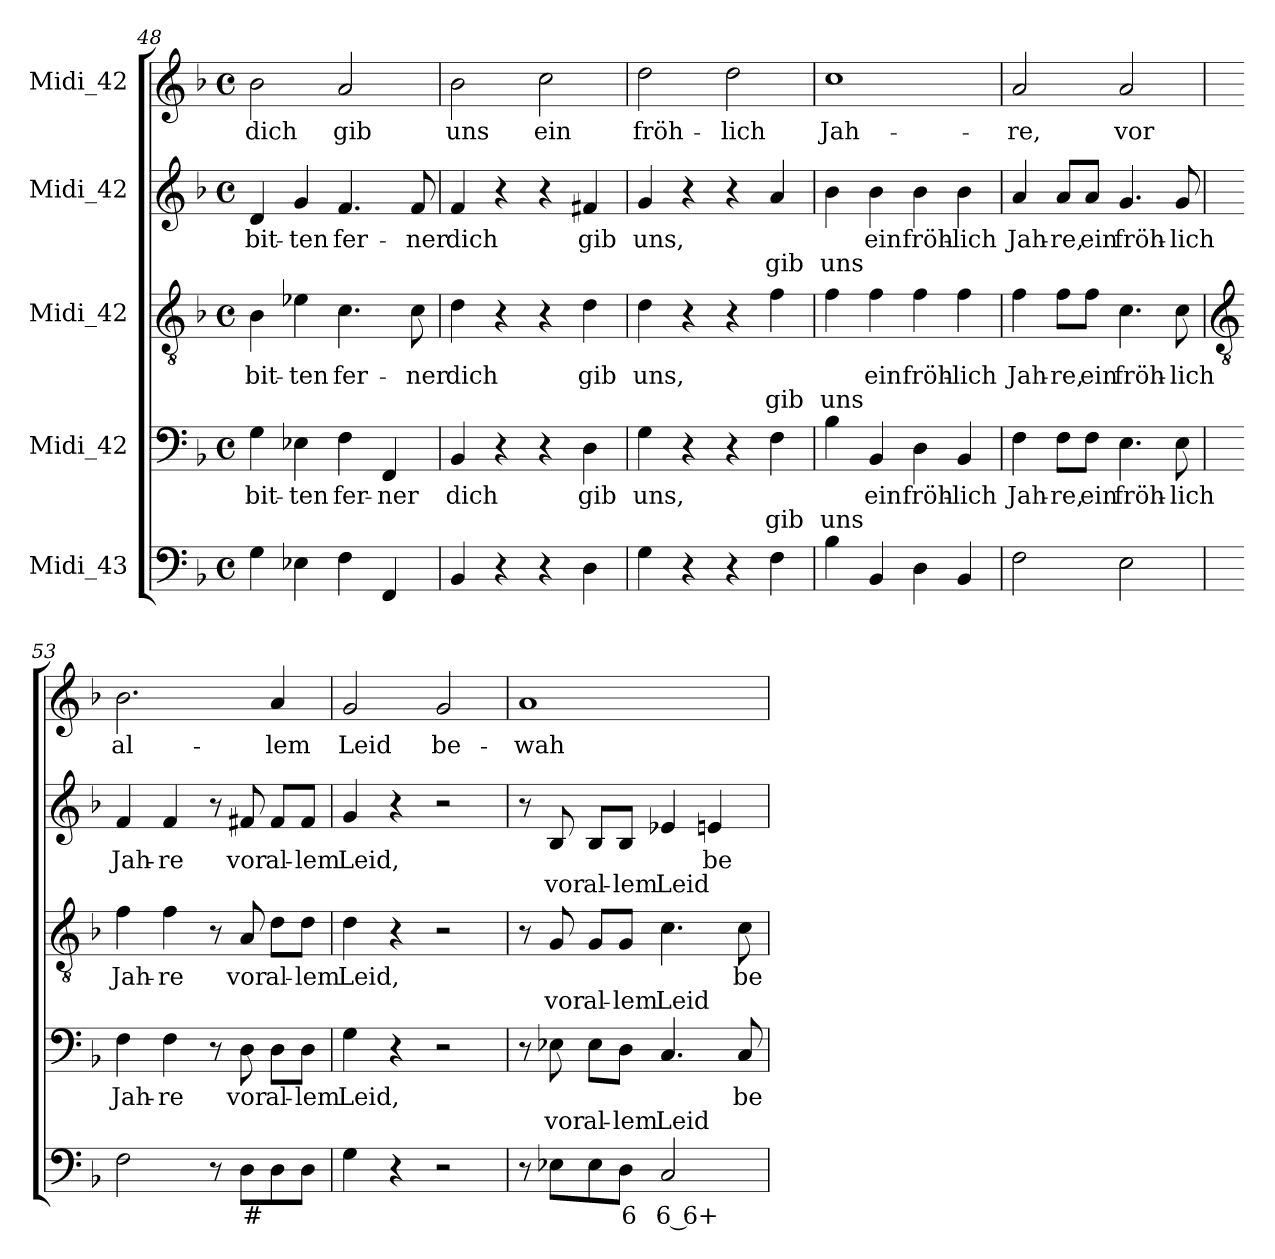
**kern	**text	**kern	**text	**text	**kern	**text	**text	**kern	**text	**text	**kern	**text
*part5	*part5	*part4	*part4	*part4	*part3	*part3	*part3	*part2	*part2	*part2	*part1	*part1
*staff5	*staff5	*staff4	*staff4	*staff4	*staff3	*staff3	*staff3	*staff2	*staff2	*staff2	*staff1	*staff1
*I"Midi_43	*	*I"Midi_42	*	*	*I"Midi_42	*	*	*I"Midi_42	*	*	*I"Midi_42	*
!!LO:LB:g=z
*clefF4	*	*clefF4	*	*	*clefGv2	*	*	*clefG2	*	*	*clefG2	*
*k[b-]	*	*k[b-]	*	*	*k[b-]	*	*	*k[b-]	*	*	*k[b-]	*
*F:	*	*F:	*	*	*F:	*	*	*F:	*	*	*F:	*
*M4/4	*	*M4/4	*	*	*M4/4	*	*	*M4/4	*	*	*M4/4	*
*met(c)	*	*met(c)	*	*	*met(c)	*	*	*met(c)	*	*	*met(c)	*
=48	=48	=48	=48	=48	=48	=48	=48	=48	=48	=48	=48	=48
!	!	!	!LO:LY:b	!	!	!LO:LY:b	!	!	!LO:LY:b	!	!	!LO:LY:b
4G	.	4G	bit-	.	4B-	bit-	.	4d	bit-	.	2b-	dich
!	!	!	!LO:LY:b	!	!	!LO:LY:b	!	!	!LO:LY:b	!	!	!
4E-X	.	4E-X	-ten	.	4e-X	-ten	.	4g	-ten	.	.	.
!	!	!	!LO:LY:b	!	!	!LO:LY:b	!	!	!LO:LY:b	!	!	!LO:LY:b
4F	.	4F	fer-	.	4.c	fer-	.	4.f	fer-	.	2a	gib
!	!	!	!LO:LY:b	!	!	!	!	!	!	!	!	!
4FF	.	4FF	-ner	.	.	.	.	.	.	.	.	.
!	!	!	!	!	!	!LO:LY:b	!	!	!LO:LY:b	!	!	!
.	.	.	.	.	8c	-ner	.	8f	-ner	.	.	.
=49	=49	=49	=49	=49	=49	=49	=49	=49	=49	=49	=49	=49
!	!	!	!LO:LY:b	!	!	!LO:LY:b	!	!	!LO:LY:b	!	!	!LO:LY:b
4BB-	.	4BB-	dich	.	4d	dich	.	4f	dich	.	2b-	uns
4r	.	4r	.	.	4r	.	.	4r	.	.	.	.
!	!	!	!	!	!	!	!	!	!	!	!	!LO:LY:b
4r	.	4r	.	.	4r	.	.	4r	.	.	2cc	ein
!	!	!	!LO:LY:b	!	!	!LO:LY:b	!	!	!LO:LY:b	!	!	!
4D	.	4D	gib	.	4d	gib	.	4f#X	gib	.	.	.
=50	=50	=50	=50	=50	=50	=50	=50	=50	=50	=50	=50	=50
!	!	!	!LO:LY:b	!	!	!LO:LY:b	!	!	!LO:LY:b	!	!	!LO:LY:b
4G	.	4G	uns,	.	4d	uns,	.	4g	uns,	.	2dd	fröh-
4r	.	4r	.	.	4r	.	.	4r	.	.	.	.
!	!	!	!	!	!	!	!	!	!	!	!	!LO:LY:b
4r	.	4r	.	.	4r	.	.	4r	.	.	2dd	-lich
!	!	!	!	!LO:LY:b	!	!	!LO:LY:b	!	!	!LO:LY:b	!	!
4F	.	4F	.	gib	4f	.	gib	4a	.	gib	.	.
=51	=51	=51	=51	=51	=51	=51	=51	=51	=51	=51	=51	=51
!	!	!	!	!LO:LY:b	!	!	!LO:LY:b	!	!	!LO:LY:b	!	!LO:LY:b
4B-	.	4B-	.	uns	4f	.	uns	4b-	.	uns	1cc	Jah-
!	!	!	!LO:LY:b	!	!	!LO:LY:b	!	!	!LO:LY:b	!	!	!
4BB-	.	4BB-	ein	.	4f	ein	.	4b-	ein	.	.	.
!	!	!	!LO:LY:b	!	!	!LO:LY:b	!	!	!LO:LY:b	!	!	!
4D	.	4D	fröh-	.	4f	fröh-	.	4b-	fröh-	.	.	.
!	!	!	!LO:LY:b	!	!	!LO:LY:b	!	!	!LO:LY:b	!	!	!
4BB-	.	4BB-	-lich	.	4f	-lich	.	4b-	-lich	.	.	.
!!LO:LB:g=z
=52	=52	=52	=52	=52	=52	=52	=52	=52	=52	=52	=52	=52
!	!	!	!LO:LY:b	!	!	!LO:LY:b	!	!	!LO:LY:b	!	!	!LO:LY:b
2F	.	4F	Jah-	.	4f	Jah-	.	4a	Jah-	.	2a	-re,
!	!	!	!LO:LY:b	!	!	!LO:LY:b	!	!	!LO:LY:b	!	!	!
.	.	8FL	-re,	.	8fL	-re,	.	8aL	-re,	.	.	.
!	!	!	!LO:LY:b	!	!	!LO:LY:b	!	!	!LO:LY:b	!	!	!
.	.	8FJ	ein	.	8fJ	ein	.	8aJ	ein	.	.	.
!	!	!	!LO:LY:b	!	!	!LO:LY:b	!	!	!LO:LY:b	!	!	!LO:LY:b
2E	.	4.E	fröh-	.	4.c	fröh-	.	4.g	fröh-	.	2a	vor
!	!	!	!LO:LY:b	!	!	!LO:LY:b	!	!	!LO:LY:b	!	!	!
.	.	8E	-lich	.	8c	-lich	.	8g	-lich	.	.	.
!!LO:LB:g=z
=53	=53	=53	=53	=53	=53	=53	=53	=53	=53	=53	=53	=53
*	*	*	*	*	*clefGv2	*	*	*	*	*	*	*
!	!	!	!LO:LY:b	!	!	!LO:LY:b	!	!	!LO:LY:b	!	!	!LO:LY:b
2F	.	4F	Jah-	.	4f	Jah-	.	4f	Jah-	.	2.b-	al-
!	!	!	!LO:LY:b	!	!	!LO:LY:b	!	!	!LO:LY:b	!	!	!
.	.	4F	-re	.	4f	-re	.	4f	-re	.	.	.
8r	.	8r	.	.	8r	.	.	8r	.	.	.	.
!	!LO:LY:b	!	!LO:LY:b	!	!	!LO:LY:b	!	!	!LO:LY:b	!	!	!
8DL	#	8D	vor	.	8A	vor	.	8f#X	vor	.	.	.
!	!	!	!LO:LY:b	!	!	!LO:LY:b	!	!	!LO:LY:b	!	!	!LO:LY:b
8D	.	8DL	al-	.	8dL	al-	.	8f#L	al-	.	4a	-lem
!	!	!	!LO:LY:b	!	!	!LO:LY:b	!	!	!LO:LY:b	!	!	!
8DJ	.	8DJ	-lem	.	8dJ	-lem	.	8f#J	-lem	.	.	.
=54	=54	=54	=54	=54	=54	=54	=54	=54	=54	=54	=54	=54
!	!	!	!LO:LY:b	!	!	!LO:LY:b	!	!	!LO:LY:b	!	!	!LO:LY:b
4G	.	4G	Leid,	.	4d	Leid,	.	4g	Leid,	.	2g	Leid
4r	.	4r	.	.	4r	.	.	4r	.	.	.	.
!	!	!	!	!	!	!	!	!	!	!	!	!LO:LY:b
2r	.	2r	.	.	2r	.	.	2r	.	.	2g	be-
=55	=55	=55	=55	=55	=55	=55	=55	=55	=55	=55	=55	=55
!	!	!	!	!	!	!	!	!	!	!	!	!LO:LY:b
8r	.	8r	.	.	8r	.	.	8r	.	.	1a	-wah-
!	!	!	!	!LO:LY:b	!	!	!LO:LY:b	!	!	!LO:LY:b	!	!
8E-XL	.	8E-X	.	vor	8G	.	vor	8B-	.	vor	.	.
!	!	!	!	!LO:LY:b	!	!	!LO:LY:b	!	!	!LO:LY:b	!	!
8E-	.	8E-L	.	al-	8GL	.	al-	8B-L	.	al-	.	.
!	!LO:LY:b	!	!	!LO:LY:b	!	!	!LO:LY:b	!	!	!LO:LY:b	!	!
8DJ	6	8DJ	.	-lem	8GJ	.	-lem	8B-J	.	-lem	.	.
!	!LO:LY:b	!	!	!LO:LY:b	!	!	!LO:LY:b	!	!	!LO:LY:b	!	!
2C	6 6+	4.C	.	Leid	4.c	.	Leid	4e-X	.	Leid	.	.
!	!	!	!	!	!	!	!	!	!LO:LY:b	!	!	!
.	.	.	.	.	.	.	.	4en	be-	.	.	.
!	!	!	!LO:LY:b	!	!	!LO:LY:b	!	!	!	!	!	!
.	.	8C	be-	.	8c	be-	.	.	.	.	.	.
=	=	=	=	=	=	=	=	=	=	=	=	=
*-	*-	*-	*-	*-	*-	*-	*-	*-	*-	*-	*-	*-
